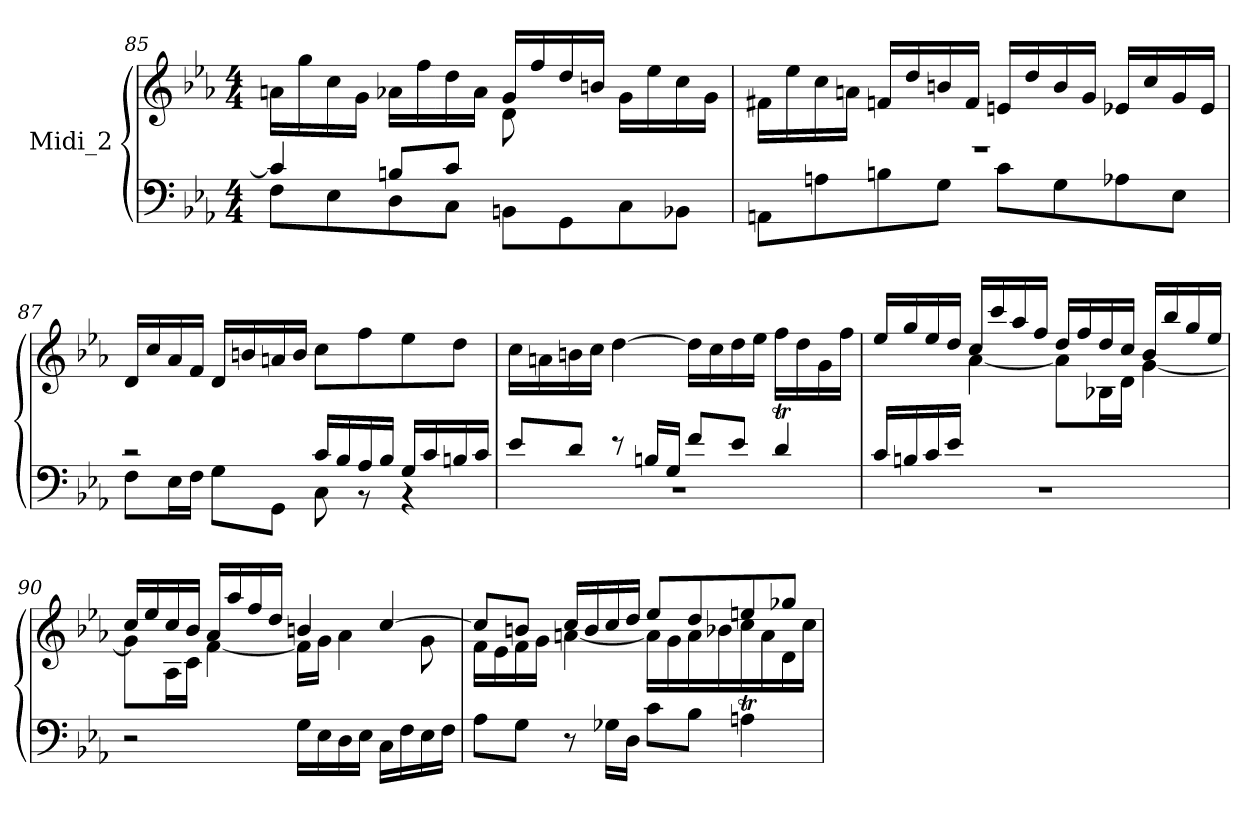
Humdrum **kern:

**kern	**kern
*part1	*part1
*staff2	*staff1
*I"Midi_2	*
*clefF4	*clefG2
*k[b-e-a-]	*k[b-e-a-]
*E-:	*E-:
*M4/4	*M4/4
=85	=85
*^	*^
4c/]	8F\L	16anLL	2ryy
.	.	16gg	.
.	8E-\	16cc	.
.	.	16gJJ	.
8BnL	8D\	16a-XLL	.
.	.	16ff	.
8c/J	8C\J	16dd	.
.	.	16a-JJ	.
2ryy	8BBn\L	16gLL	8d\
.	.	16ff	.
.	8GG\	16dd	4.ryy
.	.	16bnJJ	.
.	8C\	16gLL	.
.	.	16ee-	.
.	8BB-X\J	16cc	.
.	.	16gJJ	.
*	*	*v	*v
!!LO:LB:g=z
=86	=86	=86
1r	8AAnL	16f#XLL
.	.	16ee-
.	8An\	16cc
.	.	16anJJ
.	8Bn\	16fnLL
.	.	16dd
.	8G\J	16bn
.	.	16fJJ
.	8c\L	16enLL
.	.	16dd
.	8G\	16b
.	.	16gJJ
.	8A-X\	16e-XLL
.	.	16cc
.	8E-\J	16g
.	.	16e-JJ
=87	=87	=87
2r	8F\L	16dLL
.	.	16cc
.	16E-\L	16a-
.	16F\JJ	16fJJ
.	8GL	16dLL
.	.	16bn
.	8GG\J	16an
.	.	16bJJ
16cLL	8C\	8ccL
16B-	.	.
16A-	8r	8ff
16B-JJ	.	.
16GLL	4r	8ee-
16c	.	.
16Bn	.	8ddJ
16cJJ	.	.
=88	=88	=88
8e-/L	1r	16ccLL
.	.	16an
8d/J	.	16bn
.	.	16ccJJ
8r	.	[4dd
16Bn/LL	.	.
16G/JJ	.	.
8fL	.	16ddLL]
.	.	16cc
8e-J	.	16dd
.	.	16ee-JJ
4dt/	.	16ffLL
.	.	16dd
.	.	16g
.	.	16ffJJ
!!LO:LB:g=z
=89	=89	=89
*	*	*^
16c/LL	1r	16ee-/LL	4ryy
16Bn/	.	16gg/	.
16c/	.	16ee-/	.
16e-/JJ	.	16dd/JJ	.
2.ryy	.	16cc/LL	[4a-\
.	.	16ccc/	.
.	.	16aa-/	.
.	.	16ff/JJ	.
.	.	16ddLL	8a-\L]
.	.	16ff	.
.	.	16dd	16B-X\L
.	.	16ccJJ	16d\JJ
.	.	16b-/LL	[4g\
.	.	16bb-/	.
.	.	16gg/	.
.	.	16ee-/JJ	.
*v	*v	*	*
=90	=90	=90
2r	16cc/LL	8g\L]
.	16ee-/	.
.	16cc/	16A-\L
.	16b-/JJ	16c\JJ
.	16a-/LL	[4f\
.	16aa-/	.
.	16ff/	.
.	16dd/JJ	.
16GLL	4bn/	16f\LL]
16E-	.	16g\JJ
16D	.	4a-\
16E-JJ	.	.
16CLL	[4cc/	.
16F	.	.
16E-	.	8g\
16FJJ	.	.
=91	=91	=91
8A-L	8cc/L]	16f\LL
.	.	16e-\
8GJ	8bn/J	16f\
.	.	16g\JJ
8r	16cc/LL	[4an\
.	16b/	.
16G-XLL	16cc/	.
16DJJ	16dd/JJ	.
8cL	8ee-/L	16a\LL]
.	.	16g\
8B-J	8dd/	16a\
.	.	16b-X\
4Ant	8een/	16cc\
.	.	16a\
.	8gg-X/J	16d\
.	.	16cc\JJ
*	*v	*v
=	=
*-	*-
